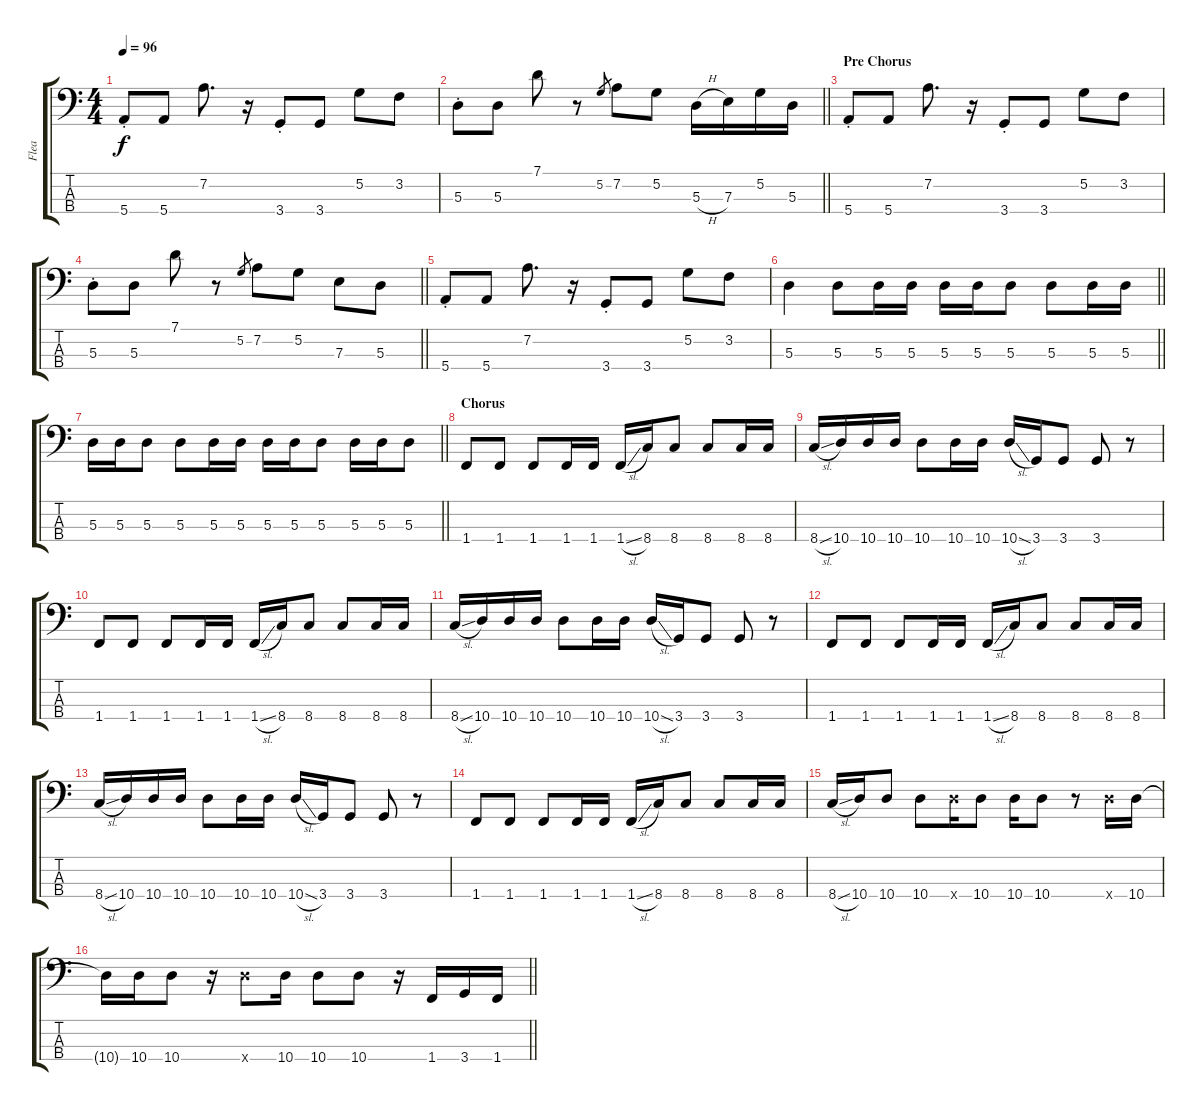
\track ("Flea" "Flea") {instrument electricbassfinger}
\staff {score tabs}
\tuning (G2 D2 A1 E1) {hide}
\ts (4 4)
\tempo 96
\clef f4
\ks c
5.4{st}.8{dy f} 5.4.8 7.2.8{d} r.16 3.4{st}.8 3.4.8 5.2.8 3.2.8 |
\barLineRight lightlight
5.3{st}.8 5.3.8 7.1.8 r.8 5.2.8{gr} 7.2.8 5.2.8 5.3{h}.16 7.3.16 5.2.16 5.3.16 |
\section ("" "Pre Chorus")
5.4{st}.8 5.4.8 7.2.8{d} r.16 3.4{st}.8 3.4.8 5.2.8 3.2.8 |
\barLineRight lightlight
5.3{st}.8 5.3.8 7.1.8 r.8 5.2.8{gr} 7.2.8 5.2.8 7.3.8 5.3.8 |
5.4{st}.8 5.4.8 7.2.8{d} r.16 3.4{st}.8 3.4.8 5.2.8 3.2.8 |
\barLineRight lightlight
5.3.4 5.3.8 5.3.16 5.3.16 5.3.16 5.3.16 5.3.8 5.3.8 5.3.16 5.3.16 |
\barLineRight lightlight
5.3.16 5.3.16 5.3.8 5.3.8 5.3.16 5.3.16 5.3.16 5.3.16 5.3.8 5.3.16 5.3.16 5.3.8 |
\section ("" "Chorus")
1.4.8 1.4.8 1.4.8 1.4.16 1.4.16 1.4{sl}.16 8.4.16 8.4.8 8.4.8 8.4.16 8.4.16 |
8.4{sl}.16 10.4.16 10.4.16 10.4.16 10.4.8 10.4.16 10.4.16 10.4{sl}.16 3.4.16 3.4.8 3.4.8 r.8 |
1.4.8 1.4.8 1.4.8 1.4.16 1.4.16 1.4{sl}.16 8.4.16 8.4.8 8.4.8 8.4.16 8.4.16 |
8.4{sl}.16 10.4.16 10.4.16 10.4.16 10.4.8 10.4.16 10.4.16 10.4{sl}.16 3.4.16 3.4.8 3.4.8 r.8 |
1.4.8 1.4.8 1.4.8 1.4.16 1.4.16 1.4{sl}.16 8.4.16 8.4.8 8.4.8 8.4.16 8.4.16 |
8.4{sl}.16 10.4.16 10.4.16 10.4.16 10.4.8 10.4.16 10.4.16 10.4{sl}.16 3.4.16 3.4.8 3.4.8 r.8 |
1.4.8 1.4.8 1.4.8 1.4.16 1.4.16 1.4{sl}.16 8.4.16 8.4.8 8.4.8 8.4.16 8.4.16 |
8.4{sl}.16 10.4.16 10.4.8 10.4.8 10.4{x}.16 10.4.8 10.4.16 10.4.8 r.8 10.4{x}.16 10.4.16 |
\barLineRight lightlight
10.4{t}.16 10.4.16 10.4.8 r.16 10.4{x}.8 10.4.16 10.4.8 10.4.8 r.16 1.4.16 3.4.16 1.4.16
